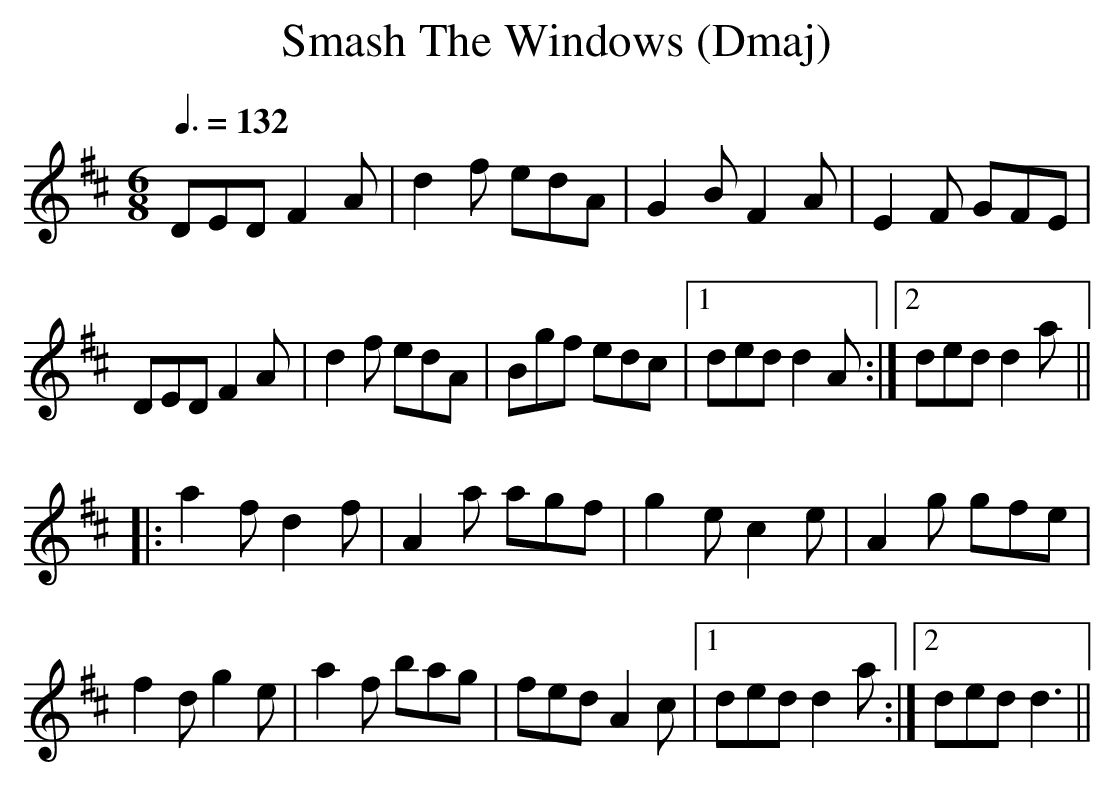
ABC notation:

X:1
T:Smash The Windows (Dmaj)
Q:3/8=132
M:6/8
L:1/8
K:Dmaj
DED F2A|d2f edA|G2B F2A|E2F GFE|
DED F2A|d2f edA|Bgf edc|1ded d2A:|2ded d2a||
|:a2f d2f|A2a agf|g2e c2e|A2g gfe|
f2d g2e|a2f bag|fed A2c|1ded d2a:|2ded d3||
